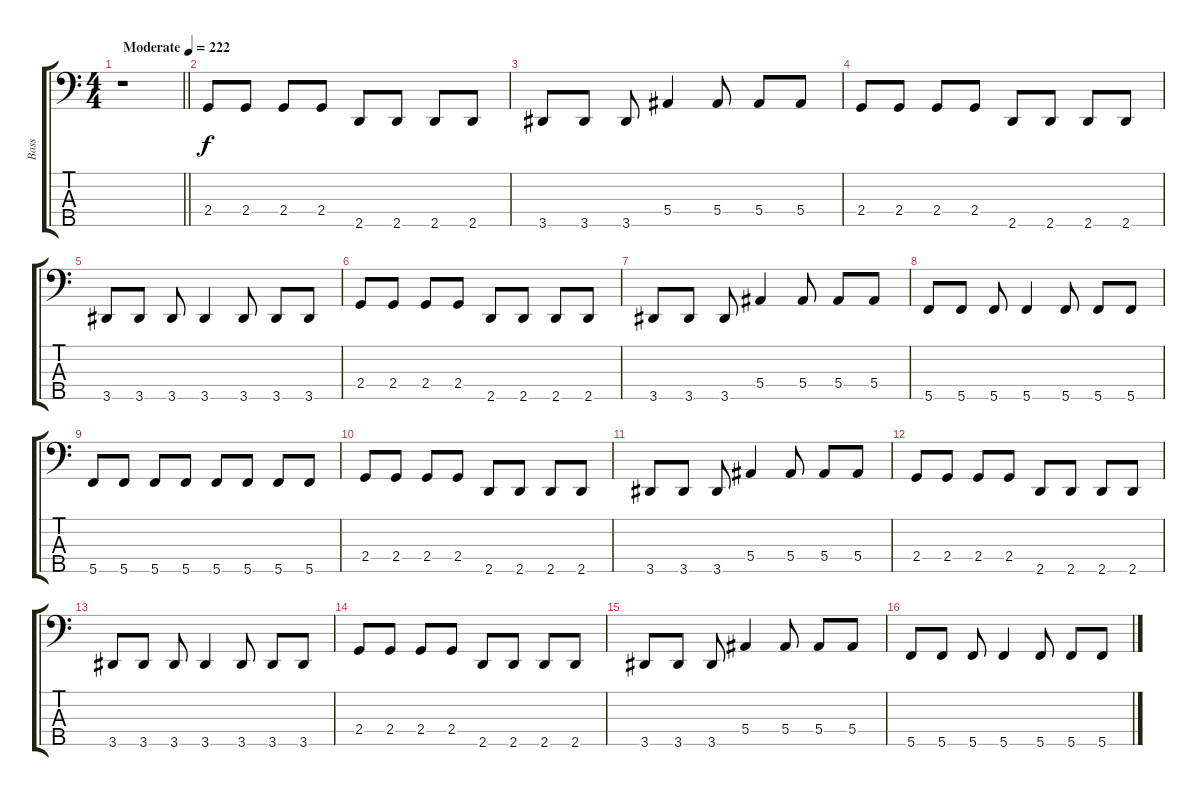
\track ("Bass" "Bass") {instrument electricbasspick}
\staff {score tabs}
\tuning (Ab2 Eb2 Bb1 F1 C1) {hide}
\ts (4 4)
\tempo (222 "Moderate")
\clef f4
\barLineRight lightlight
\ks c
r.1{dy f instrument electricbasspick} |
\section ("" " ")
2.4.8 2.4.8 2.4.8 2.4.8 2.5.8 2.5.8 2.5.8 2.5.8 |
3.5.8 3.5.8 3.5.8 5.4.4 5.4.8 5.4.8 5.4.8 |
2.4.8 2.4.8 2.4.8 2.4.8 2.5.8 2.5.8 2.5.8 2.5.8 |
3.5.8 3.5.8 3.5.8 3.5.4 3.5.8 3.5.8 3.5.8 |
2.4.8 2.4.8 2.4.8 2.4.8 2.5.8 2.5.8 2.5.8 2.5.8 |
3.5.8 3.5.8 3.5.8 5.4.4 5.4.8 5.4.8 5.4.8 |
5.5.8 5.5.8 5.5.8 5.5.4 5.5.8 5.5.8 5.5.8 |
5.5.8 5.5.8 5.5.8 5.5.8 5.5.8 5.5.8 5.5.8 5.5.8 |
2.4.8 2.4.8 2.4.8 2.4.8 2.5.8 2.5.8 2.5.8 2.5.8 |
3.5.8 3.5.8 3.5.8 5.4.4 5.4.8 5.4.8 5.4.8 |
2.4.8 2.4.8 2.4.8 2.4.8 2.5.8 2.5.8 2.5.8 2.5.8 |
3.5.8 3.5.8 3.5.8 3.5.4 3.5.8 3.5.8 3.5.8 |
2.4.8 2.4.8 2.4.8 2.4.8 2.5.8 2.5.8 2.5.8 2.5.8 |
3.5.8 3.5.8 3.5.8 5.4.4 5.4.8 5.4.8 5.4.8 |
5.5.8 5.5.8 5.5.8 5.5.4 5.5.8 5.5.8 5.5.8
